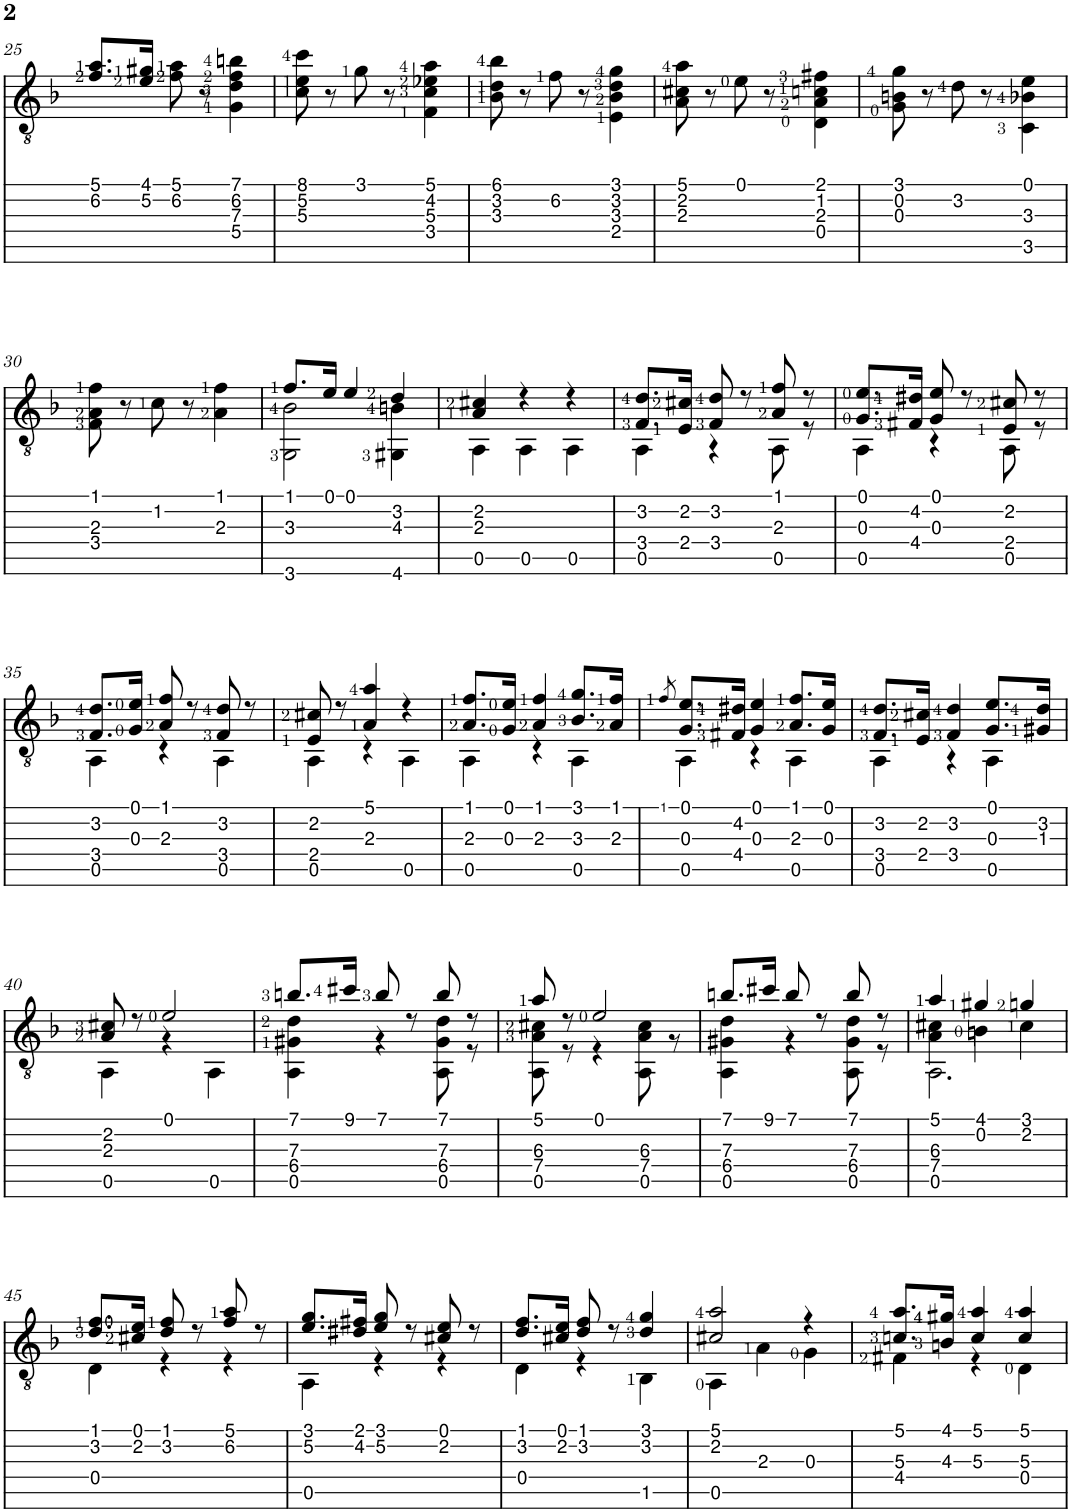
**kern	**kern
*part1	*part1
*staff2	*staff1
*I"Classical Guitar	*
!!LO:PB:g=z
*	*clefGv2
*k[b-]	*k[b-]
*d:	*d:
*M3/4	*M3/4
=25	=25
8.f\ 8.a\L	8.f/ 8.a/L
16e\ 16g#X\Jk	16e/ 16g#X/Jk
8f 8a	8f\ 8a\
8r	8r
4G 4d 4f 4bn	4G\ 4d\ 4f\ 4bn\
=26	=26
8c 8e 8cc	8c\ 8e\ 8cc\
8r	8r
8g	8g\
8r	8r
4F 4c 4e-X 4a	4F\ 4c\ 4e-X\ 4a\
=27	=27
8B- 8d 8b-	8B-\ 8d\ 8b-\
8r	8r
8f	8f\
8r	8r
4E 4B- 4d 4g	4E\ 4B-\ 4d\ 4g\
=28	=28
8A 8c#X 8a	8A\ 8c#X\ 8a\
8r	8r
8e	8e\
8r	8r
4D 4A 4cn 4f#X	4D\ 4A\ 4cn\ 4f#X\
=29	=29
8G 8Bn 8g	8G\ 8Bn\ 8g\
8r	8r
8d	8d\
8r	8r
4C 4B-X 4e	4C\ 4B-X\ 4e\
!!LO:LB:g=z
=30	=30
8F 8A 8f	8F\ 8A\ 8f\
8r	8r
8c	8c\
8r	8r
4A 4f	4A\ 4f\
=31	=31
*^	*^
8.fL	2GG 2B-	8.f/L	2GG\ 2B-\
16eJk	.	16e/Jk	.
4e	.	4e/	.
4d	4GG#X 4Bn	4d/	4GG#X\ 4Bn\
=32	=32	=32	=32
4A 4c#X	4AA	4A/ 4c#X/	4AA\
4r	4AA	4r	4AA\
4r	4AA	4r	4AA\
=33	=33	=33	=33
8.F\ 8.d\L	4AA	8.F/ 8.d/L	4AA\
16E\ 16c#X\Jk	.	16E/ 16c#X/Jk	.
8F 8d	4r	8F/ 8d/	4r
8r	.	8r	.
8A 8f	8AA	8A/ 8f/	8AA\
8r	8r	8r	8r
=34	=34	=34	=34
8.G\ 8.e\L	4AA	8.G/ 8.e/L	4AA\
16F#X\ 16d#X\Jk	.	16F#X/ 16d#X/Jk	.
8G 8e	4r	8G/ 8e/	4r
8r	.	8r	.
8E 8c#X	8AA	8E/ 8c#X/	8AA\
8r	8r	8r	8r
!!LO:LB:g=z	!!
=35	=35	=35	=35
8.F\ 8.d\L	4AA	8.F/ 8.d/L	4AA\
16G\ 16e\Jk	.	16G/ 16e/Jk	.
8A 8f	4r	8A/ 8f/	4r
8r	.	8r	.
8F 8d	4AA	8F/ 8d/	4AA\
8r	.	8r	.
=36	=36	=36	=36
8E 8c#X	4AA	8E/ 8c#X/	4AA\
8r	.	8r	.
4A 4a	4r	4A/ 4a/	4r
4r	4AA	4r	4AA\
=37	=37	=37	=37
8.A\ 8.f\L	4AA	8.A/ 8.f/L	4AA\
16G\ 16e\Jk	.	16G/ 16e/Jk	.
4A 4f	4r	4A/ 4f/	4r
8.B-\ 8.g\L	4AA	8.B-/ 8.g/L	4AA\
16A\ 16f\Jk	.	16A/ 16f/Jk	.
=38	=38	=38	=38
qf	.	8qf/	.
8.G\ 8.e\L	4AA	8.G/ 8.e/L	4AA\
16F#X\ 16d#X\Jk	.	16F#X/ 16d#X/Jk	.
4G 4e	4r	4G/ 4e/	4r
8.A\ 8.f\L	4AA	8.A/ 8.f/L	4AA\
16G\ 16e\Jk	.	16G/ 16e/Jk	.
=39	=39	=39	=39
8.F\ 8.d\L	4AA	8.F/ 8.d/L	4AA\
16E\ 16c#X\Jk	.	16E/ 16c#X/Jk	.
4F 4d	4r	4F/ 4d/	4r
8.G\ 8.e\L	4AA	8.G/ 8.e/L	4AA\
16G#X\ 16d\Jk	.	16G#X/ 16d/Jk	.
!!LO:LB:g=z	!!
=40	=40	=40	=40
8A 8c#X	4AA	8A/ 8c#X/	4AA\
8r	.	8r	.
2e	4r	2e/	4r
.	4AA	.	4AA\
=41	=41	=41	=41
8.bnL	4AA 4G#X 4d	8.bn/L	4AA\ 4G#X\ 4d\
16cc#XJk	.	16cc#X/Jk	.
8b	4r	8b/	4r
8r	.	8r	.
8b	8AA 8G# 8d	8b/	8AA\ 8G#\ 8d\
8r	8r	8r	8r
=42	=42	=42	=42
8a	8AA 8A 8c#X	8a/	8AA\ 8A\ 8c#X\
8r	8r	8r	8r
2e	4r	2e/	4r
.	8AA 8A 8c#	.	8AA\ 8A\ 8c#\
.	8r	.	8r
=43	=43	=43	=43
8.bnL	4AA 4G#X 4d	8.bn/L	4AA\ 4G#X\ 4d\
16cc#XJk	.	16cc#X/Jk	.
8b	4r	8b/	4r
8r	.	8r	.
8b	8AA 8G# 8d	8b/	8AA\ 8G#\ 8d\
8r	8r	8r	8r
=44	=44	=44	=44
*	*^	*	*^
4a	2.AA	4A 4c#X	4a/	2.AA\	4A\ 4c#X\
4g#X	.	4Bn	4g#X/	.	4Bn\
4gn	.	4c#	4gn/	.	4c#\
*	*v	*v	*	*	*
*	*	*	*v	*v
!!LO:LB:g=z
=45	=45	=45	=45
8.d\ 8.f\L	4D	8.d/ 8.f/L	4D\
16c#X\ 16e\Jk	.	16c#X/ 16e/Jk	.
8d 8f	4r	8d/ 8f/	4r
8r	.	8r	.
8f 8a	4r	8f/ 8a/	4r
8r	.	8r	.
=46	=46	=46	=46
8.e\ 8.g\L	4AA	8.e/ 8.g/L	4AA\
16d#X\ 16f#X\Jk	.	16d#X/ 16f#X/Jk	.
8e 8g	4r	8e/ 8g/	4r
8r	.	8r	.
8c#X 8e	4r	8c#X/ 8e/	4r
8r	.	8r	.
=47	=47	=47	=47
8.d\ 8.f\L	4D	8.d/ 8.f/L	4D\
16c#X\ 16e\Jk	.	16c#X/ 16e/Jk	.
8d 8f	4r	8d/ 8f/	4r
8r	.	8r	.
4d 4g	4BB-	4d/ 4g/	4BB-\
=48	=48	=48	=48
2c#X 2a	4AA	2c#X/ 2a/	4AA\
.	4A	.	4A\
4r	4G	4r	4G\
=49	=49	=49	=49
8.cn\ 8.a\L	4F#X	8.cn/ 8.a/L	4F#X\
16Bn\ 16g#X\Jk	.	16Bn/ 16g#X/Jk	.
4c 4a	4r	4c/ 4a/	4r
4c 4a	4D	4c/ 4a/	4D\
*v	*v	*	*
*	*v	*v
=	=
*-	*-
